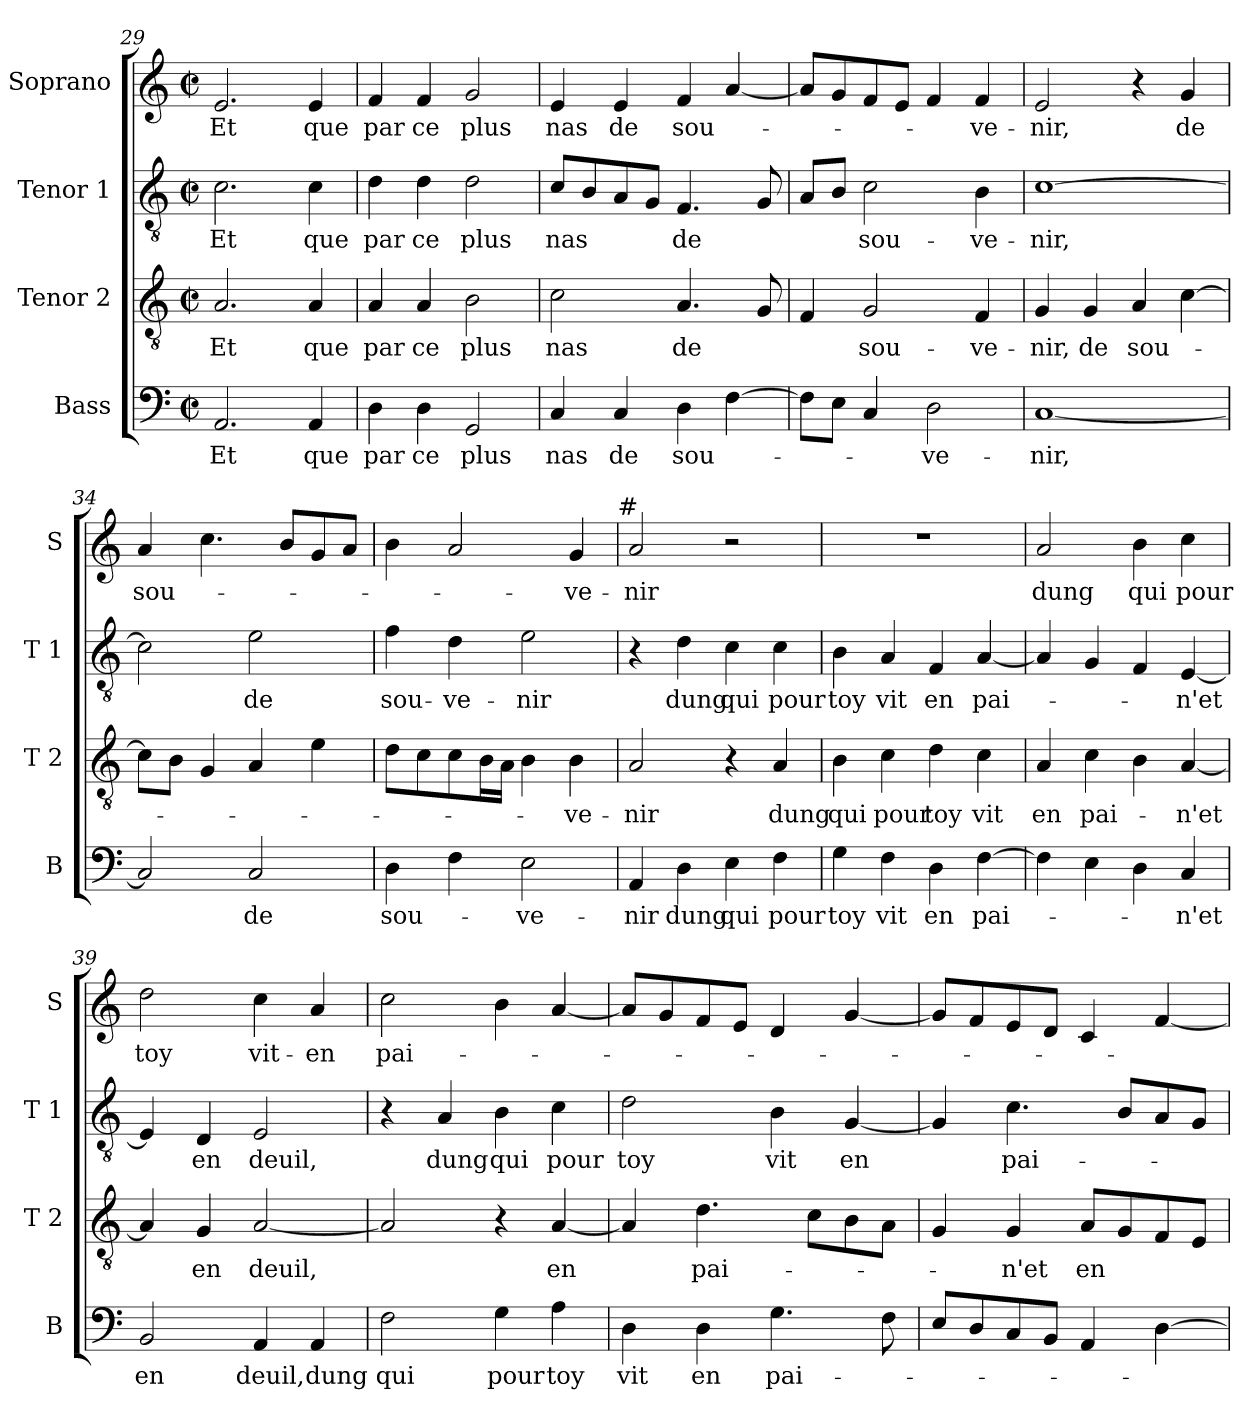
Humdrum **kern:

**kern	**text	**kern	**text	**kern	**text	**kern	**text
*part4	*part4	*part3	*part3	*part2	*part2	*part1	*part1
*staff4	*staff4	*staff3	*staff3	*staff2	*staff2	*staff1	*staff1
*I"Bass	*	*I"Tenor 2	*	*I"Tenor 1	*	*I"Soprano	*
*I'B	*	*I'T 2	*	*I'T 1	*	*I'S	*
*clefF4	*	*clefGv2	*	*clefGv2	*	*clefG2	*
*k[]	*	*k[]	*	*k[]	*	*k[]	*
*C:	*	*C:	*	*C:	*	*C:	*
*M2/2	*	*M2/2	*	*M2/2	*	*M2/2	*
*met(c|)	*	*met(c|)	*	*met(c|)	*	*met(c|)	*
=29	=29	=29	=29	=29	=29	=29	=29
2.AA/	Et	2.A/	Et	2.c\	Et	2.e/	Et
4AA/	que	4A/	que	4c\	que	4e/	que
=30	=30	=30	=30	=30	=30	=30	=30
4D\	par	4A/	par	4d\	par	4f/	par
4D\	ce	4A/	ce	4d\	ce	4f/	ce
2GG/	plus	2B\	plus	2d\	plus	2g/	plus
!!LO:LB:g=z
=31	=31	=31	=31	=31	=31	=31	=31
4C/	nas	2c\	nas	8c/L	nas	4e/	nas
.	.	.	.	8B/	.	.	.
4C/	de	.	.	8A/	.	4e/	de
.	.	.	.	8G/J	.	.	.
4D\	sou-	4.A/	de	4.F/	de	4f/	sou-
[4F\	.	.	.	.	.	[4a/	.
.	.	8G/	.	8G/	.	.	.
=32	=32	=32	=32	=32	=32	=32	=32
8F\L]	.	4F/	.	8A/L	.	8a/L]	.
8E\J	.	.	.	8B/J	.	8g/	.
4C/	.	2G/	sou-	2c\	sou-	8f/	.
.	.	.	.	.	.	8e/J	.
2D\	-ve-	.	.	.	.	4f/	.
.	.	4F/	-ve-	4B\	-ve-	4f/	-ve-
=33	=33	=33	=33	=33	=33	=33	=33
[1C	-nir,	4G/	-nir,	[1c	-nir,	2e/	-nir,
.	.	4G/	de	.	.	.	.
.	.	4A/	sou-	.	.	4r	.
.	.	[4c\	.	.	.	4g/	de
=34	=34	=34	=34	=34	=34	=34	=34
2C/]	.	8c\L]	.	2c\]	.	4a/	sou-
.	.	8B\J	.	.	.	.	.
.	.	4G/	.	.	.	4.cc\	.
2C/	de	4A/	.	2e\	de	.	.
.	.	.	.	.	.	8b/L	.
.	.	4e\	.	.	.	8g/	.
.	.	.	.	.	.	8a/J	.
=35	=35	=35	=35	=35	=35	=35	=35
4D\	sou-	8d\L	.	4f\	sou-	4b\	.
.	.	8c\	.	.	.	.	.
4F\	.	8c\	.	4d\	-ve-	2a/	.
.	.	16B\L	.	.	.	.	.
.	.	16A\JJ	.	.	.	.	.
2E\	-ve-	4B\	.	2e\	-nir	.	.
.	.	4B\	-ve-	.	.	4g/	-ve-
!	!	!	!	!	!	!LO:TX:a:t=#	!
=36	=36	=36	=36	=36	=36	=36	=36
4AA/	-nir	2A/	-nir	4r	.	2a/	-nir
4D\	dung	.	.	4d\	dung	.	.
4E\	qui	4r	.	4c\	qui	2r	.
4F\	pour	4A/	dung	4c\	pour	.	.
!!LO:PB:g=z
=37	=37	=37	=37	=37	=37	=37	=37
4G\	toy	4B\	qui	4B\	toy	1r	.
4F\	vit	4c\	pour	4A/	vit	.	.
4D\	en	4d\	toy	4F/	en	.	.
[4F\	pai-	4c\	vit	[4A/	pai-	.	.
=38	=38	=38	=38	=38	=38	=38	=38
4F\]	.	4A/	en	4A/]	.	2a/	dung
4E\	.	4c\	pai-	4G/	.	.	.
4D\	.	4B\	.	4F/	.	4b\	qui
4C/	-n'et	[4A/	-n'et	[4E/	-n'et	4cc\	pour
=39	=39	=39	=39	=39	=39	=39	=39
2BB/	en	4A/]	.	4E/]	.	2dd\	toy
.	.	4G/	en	4D/	en	.	.
4AA/	deuil,	[2A/	deuil,	2E/	deuil,	4cc\	vit-
4AA/	dung	.	.	.	.	4a/	-en
=40	=40	=40	=40	=40	=40	=40	=40
2F\	qui	2A/]	.	4r	.	2cc\	pai-
.	.	.	.	4A/	dung	.	.
4G\	pour	4r	.	4B\	qui	4b\	.
4A\	toy	[4A/	en	4c\	pour	[4a/	.
=41	=41	=41	=41	=41	=41	=41	=41
4D\	vit	4A/]	.	2d\	toy	8a/L]	.
.	.	.	.	.	.	8g/	.
4D\	en	4.d\	pai-	.	.	8f/	.
.	.	.	.	.	.	8e/J	.
4.G\	pai-	.	.	4B\	vit	4d/	.
.	.	8c\L	.	.	.	.	.
.	.	8B\	.	[4G/	en	[4g/	.
8F\	.	8A\J	.	.	.	.	.
=42	=42	=42	=42	=42	=42	=42	=42
8E/L	.	4G/	.	4G/]	.	8g/L]	.
8D/	.	.	.	.	.	8f/	.
8C/	.	4G/	-n'et	4.c\	pai-	8e/	.
8BB/J	.	.	.	.	.	8d/J	.
4AA/	.	8A/L	en	.	.	4c/	.
.	.	8G/	.	8B/L	.	.	.
[4D\	.	8F/	.	8A/	.	[4f/	.
.	.	8E/J	.	8G/J	.	.	.
=	=	=	=	=	=	=	=
*-	*-	*-	*-	*-	*-	*-	*-
